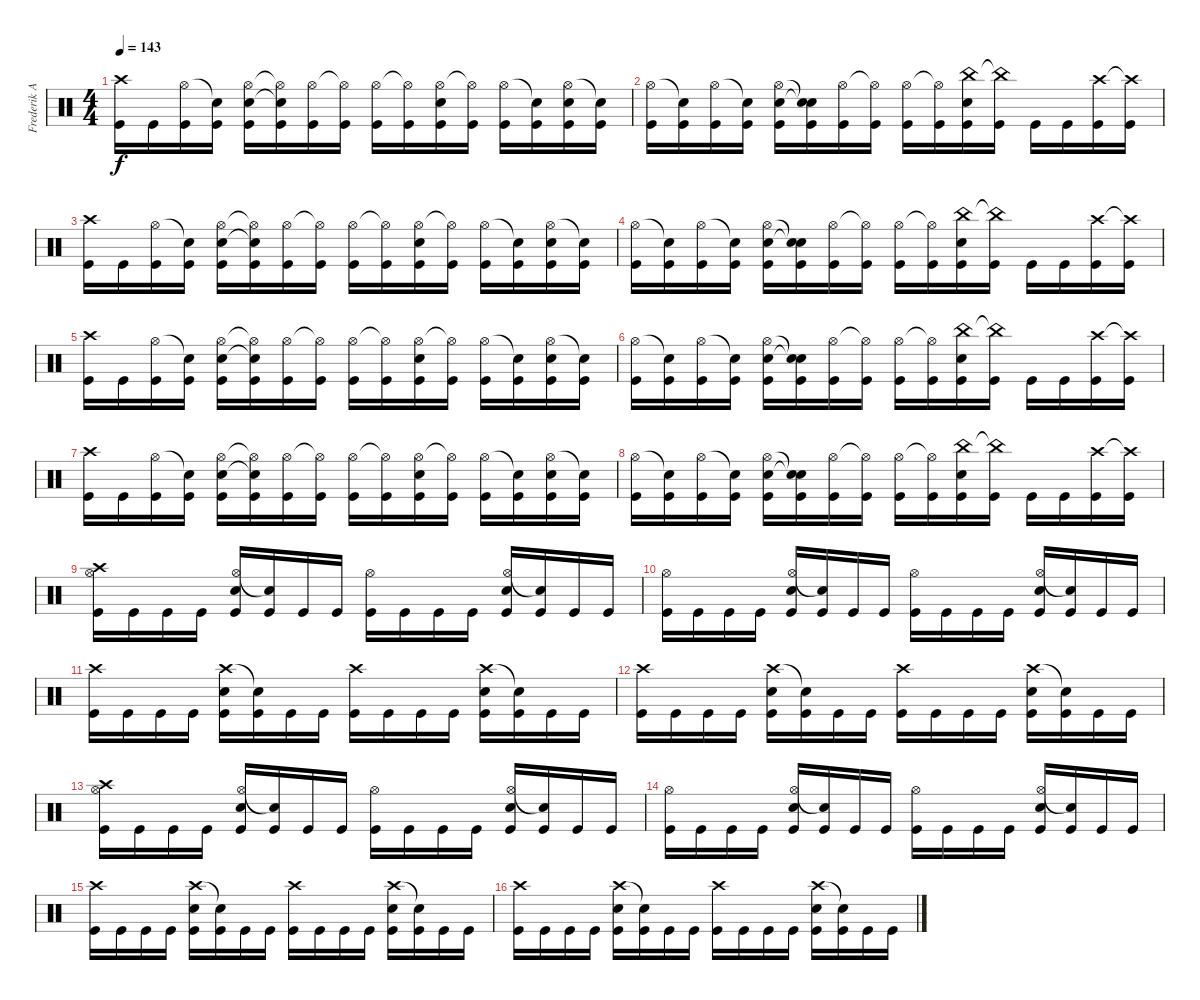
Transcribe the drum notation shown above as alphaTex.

\track ("Frederik Andersson" "Frederik A") {instrument percussion}
\staff {score}
\articulation defaults
\ts (4 4)
\tempo 143
\clef neutral
\ks c
("Crash high (hit)" "Kick (hit)").16{dy f} "Kick (hit)".16 ("Hi-Hat (open)" "Kick (hit)").16 ("Snare (hit)"{t} "Kick (hit)").16 ("Hi-Hat (open)" "Snare (hit) 2" "Kick (hit)").16 ("Hi-Hat (open)"{t} "Snare (hit) 2"{t} "Kick (hit)").16 ("Hi-Hat (open)" "Kick (hit)").16 ("Hi-Hat (open)"{t} "Kick (hit)").16 ("Hi-Hat (open)" "Kick (hit)").16 ("Hi-Hat (open)"{t} "Kick (hit)").16 ("Hi-Hat (open)" "Snare (hit) 2" "Kick (hit)").16 ("Hi-Hat (open)"{t} "Kick (hit)").16 ("Hi-Hat (open)" "Kick (hit)").16 ("Snare (hit)"{t} "Kick (hit)").16 ("Hi-Hat (open)" "Snare (hit) 2" "Kick (hit)").16 ("Snare (hit) 2"{t} "Kick (hit)").16 |
("Hi-Hat (open)" "Kick (hit)").16 ("Snare (hit)"{t} "Kick (hit)").16 ("Hi-Hat (open)" "Kick (hit)").16 ("Snare (hit)"{t} "Kick (hit)").16 ("Hi-Hat (open)" "Snare (hit) 2" "Kick (hit)").16 ("Snare (hit)"{t} "Snare (hit)"{t} "Kick (hit)").16 ("Hi-Hat (open)" "Kick (hit)").16 ("Hi-Hat (open)"{t} "Kick (hit)").16 ("Hi-Hat (open)" "Kick (hit)").16 ("Hi-Hat (open)"{t} "Kick (hit)").16 ("China (hit)" "Snare (hit) 2" "Kick (hit)").16 ("China (hit)"{t} "Kick (hit)").16 "Kick (hit)".16 "Kick (hit)".16 ("Crash high (hit)" "Kick (hit)").16 ("Crash high (hit)"{t} "Kick (hit)").16 |
("Crash high (hit)" "Kick (hit)").16 "Kick (hit)".16 ("Hi-Hat (open)" "Kick (hit)").16 ("Snare (hit)"{t} "Kick (hit)").16 ("Hi-Hat (open)" "Snare (hit) 2" "Kick (hit)").16 ("Hi-Hat (open)"{t} "Snare (hit) 2"{t} "Kick (hit)").16 ("Hi-Hat (open)" "Kick (hit)").16 ("Hi-Hat (open)"{t} "Kick (hit)").16 ("Hi-Hat (open)" "Kick (hit)").16 ("Hi-Hat (open)"{t} "Kick (hit)").16 ("Hi-Hat (open)" "Snare (hit) 2" "Kick (hit)").16 ("Hi-Hat (open)"{t} "Kick (hit)").16 ("Hi-Hat (open)" "Kick (hit)").16 ("Snare (hit)"{t} "Kick (hit)").16 ("Hi-Hat (open)" "Snare (hit) 2" "Kick (hit)").16 ("Snare (hit) 2"{t} "Kick (hit)").16 |
("Hi-Hat (open)" "Kick (hit)").16 ("Snare (hit)"{t} "Kick (hit)").16 ("Hi-Hat (open)" "Kick (hit)").16 ("Snare (hit)"{t} "Kick (hit)").16 ("Hi-Hat (open)" "Snare (hit) 2" "Kick (hit)").16 ("Snare (hit)"{t} "Snare (hit)"{t} "Kick (hit)").16 ("Hi-Hat (open)" "Kick (hit)").16 ("Hi-Hat (open)"{t} "Kick (hit)").16 ("Hi-Hat (open)" "Kick (hit)").16 ("Hi-Hat (open)"{t} "Kick (hit)").16 ("China (hit)" "Snare (hit) 2" "Kick (hit)").16 ("China (hit)"{t} "Kick (hit)").16 "Kick (hit)".16 "Kick (hit)".16 ("Crash high (hit)" "Kick (hit)").16 ("Crash high (hit)"{t} "Kick (hit)").16 |
("Crash high (hit)" "Kick (hit)").16 "Kick (hit)".16 ("Hi-Hat (open)" "Kick (hit)").16 ("Snare (hit)"{t} "Kick (hit)").16 ("Hi-Hat (open)" "Snare (hit) 2" "Kick (hit)").16 ("Hi-Hat (open)"{t} "Snare (hit) 2"{t} "Kick (hit)").16 ("Hi-Hat (open)" "Kick (hit)").16 ("Hi-Hat (open)"{t} "Kick (hit)").16 ("Hi-Hat (open)" "Kick (hit)").16 ("Hi-Hat (open)"{t} "Kick (hit)").16 ("Hi-Hat (open)" "Snare (hit) 2" "Kick (hit)").16 ("Hi-Hat (open)"{t} "Kick (hit)").16 ("Hi-Hat (open)" "Kick (hit)").16 ("Snare (hit)"{t} "Kick (hit)").16 ("Hi-Hat (open)" "Snare (hit) 2" "Kick (hit)").16 ("Snare (hit) 2"{t} "Kick (hit)").16 |
("Hi-Hat (open)" "Kick (hit)").16 ("Snare (hit)"{t} "Kick (hit)").16 ("Hi-Hat (open)" "Kick (hit)").16 ("Snare (hit)"{t} "Kick (hit)").16 ("Hi-Hat (open)" "Snare (hit) 2" "Kick (hit)").16 ("Snare (hit)"{t} "Snare (hit)"{t} "Kick (hit)").16 ("Hi-Hat (open)" "Kick (hit)").16 ("Hi-Hat (open)"{t} "Kick (hit)").16 ("Hi-Hat (open)" "Kick (hit)").16 ("Hi-Hat (open)"{t} "Kick (hit)").16 ("China (hit)" "Snare (hit) 2" "Kick (hit)").16 ("China (hit)"{t} "Kick (hit)").16 "Kick (hit)".16 "Kick (hit)".16 ("Crash high (hit)" "Kick (hit)").16 ("Crash high (hit)"{t} "Kick (hit)").16 |
("Crash high (hit)" "Kick (hit)").16 "Kick (hit)".16 ("Hi-Hat (open)" "Kick (hit)").16 ("Snare (hit)"{t} "Kick (hit)").16 ("Hi-Hat (open)" "Snare (hit) 2" "Kick (hit)").16 ("Hi-Hat (open)"{t} "Snare (hit) 2"{t} "Kick (hit)").16 ("Hi-Hat (open)" "Kick (hit)").16 ("Hi-Hat (open)"{t} "Kick (hit)").16 ("Hi-Hat (open)" "Kick (hit)").16 ("Hi-Hat (open)"{t} "Kick (hit)").16 ("Hi-Hat (open)" "Snare (hit) 2" "Kick (hit)").16 ("Hi-Hat (open)"{t} "Kick (hit)").16 ("Hi-Hat (open)" "Kick (hit)").16 ("Snare (hit)"{t} "Kick (hit)").16 ("Hi-Hat (open)" "Snare (hit) 2" "Kick (hit)").16 ("Snare (hit) 2"{t} "Kick (hit)").16 |
("Hi-Hat (open)" "Kick (hit)").16 ("Snare (hit)"{t} "Kick (hit)").16 ("Hi-Hat (open)" "Kick (hit)").16 ("Snare (hit)"{t} "Kick (hit)").16 ("Hi-Hat (open)" "Snare (hit) 2" "Kick (hit)").16 ("Snare (hit)"{t} "Snare (hit)"{t} "Kick (hit)").16 ("Hi-Hat (open)" "Kick (hit)").16 ("Hi-Hat (open)"{t} "Kick (hit)").16 ("Hi-Hat (open)" "Kick (hit)").16 ("Hi-Hat (open)"{t} "Kick (hit)").16 ("China (hit)" "Snare (hit) 2" "Kick (hit)").16 ("China (hit)"{t} "Kick (hit)").16 "Kick (hit)".16 "Kick (hit)".16 ("Crash high (hit)" "Kick (hit)").16 ("Crash high (hit)"{t} "Kick (hit)").16 |
("Crash high (hit)" "Hi-Hat (open)" "Kick (hit)").16 "Kick (hit)".16 "Kick (hit)".16 "Kick (hit)".16 ("Hi-Hat (open)" "Snare (hit) 2" "Kick (hit)").16 ("Snare (hit) 2"{t} "Kick (hit)").16 "Kick (hit)".16 "Kick (hit)".16 ("Hi-Hat (open)" "Kick (hit)").16 "Kick (hit)".16 "Kick (hit)".16 "Kick (hit)".16 ("Hi-Hat (open)" "Snare (hit) 2" "Kick (hit)").16 ("Snare (hit) 2"{t} "Kick (hit)").16 "Kick (hit)".16 "Kick (hit)".16 |
("Hi-Hat (open)" "Kick (hit)").16 "Kick (hit)".16 "Kick (hit)".16 "Kick (hit)".16 ("Hi-Hat (open)" "Snare (hit) 2" "Kick (hit)").16 ("Snare (hit) 2"{t} "Kick (hit)").16 "Kick (hit)".16 "Kick (hit)".16 ("Hi-Hat (open)" "Kick (hit)").16 "Kick (hit)".16 "Kick (hit)".16 "Kick (hit)".16 ("Hi-Hat (open)" "Snare (hit) 2" "Kick (hit)").16 ("Snare (hit) 2"{t} "Kick (hit)").16 "Kick (hit)".16 "Kick (hit)".16 |
("Crash high (hit)" "Kick (hit)").16 "Kick (hit)".16 "Kick (hit)".16 "Kick (hit)".16 ("Crash high (hit)" "Snare (hit) 2" "Kick (hit)").16 ("Snare (hit) 2"{t} "Kick (hit)").16 "Kick (hit)".16 "Kick (hit)".16 ("Crash high (hit)" "Kick (hit)").16 "Kick (hit)".16 "Kick (hit)".16 "Kick (hit)".16 ("Crash high (hit)" "Snare (hit) 2" "Kick (hit)").16 ("Snare (hit) 2"{t} "Kick (hit)").16 "Kick (hit)".16 "Kick (hit)".16 |
("Crash high (hit)" "Kick (hit)").16 "Kick (hit)".16 "Kick (hit)".16 "Kick (hit)".16 ("Crash high (hit)" "Snare (hit) 2" "Kick (hit)").16 ("Snare (hit) 2"{t} "Kick (hit)").16 "Kick (hit)".16 "Kick (hit)".16 ("Crash high (hit)" "Kick (hit)").16 "Kick (hit)".16 "Kick (hit)".16 "Kick (hit)".16 ("Crash high (hit)" "Snare (hit) 2" "Kick (hit)").16 ("Snare (hit) 2"{t} "Kick (hit)").16 "Kick (hit)".16 "Kick (hit)".16 |
("Crash high (hit)" "Hi-Hat (open)" "Kick (hit)").16 "Kick (hit)".16 "Kick (hit)".16 "Kick (hit)".16 ("Hi-Hat (open)" "Snare (hit) 2" "Kick (hit)").16 ("Snare (hit) 2"{t} "Kick (hit)").16 "Kick (hit)".16 "Kick (hit)".16 ("Hi-Hat (open)" "Kick (hit)").16 "Kick (hit)".16 "Kick (hit)".16 "Kick (hit)".16 ("Hi-Hat (open)" "Snare (hit) 2" "Kick (hit)").16 ("Snare (hit) 2"{t} "Kick (hit)").16 "Kick (hit)".16 "Kick (hit)".16 |
("Hi-Hat (open)" "Kick (hit)").16 "Kick (hit)".16 "Kick (hit)".16 "Kick (hit)".16 ("Hi-Hat (open)" "Snare (hit) 2" "Kick (hit)").16 ("Snare (hit) 2"{t} "Kick (hit)").16 "Kick (hit)".16 "Kick (hit)".16 ("Hi-Hat (open)" "Kick (hit)").16 "Kick (hit)".16 "Kick (hit)".16 "Kick (hit)".16 ("Hi-Hat (open)" "Snare (hit) 2" "Kick (hit)").16 ("Snare (hit) 2"{t} "Kick (hit)").16 "Kick (hit)".16 "Kick (hit)".16 |
("Crash high (hit)" "Kick (hit)").16 "Kick (hit)".16 "Kick (hit)".16 "Kick (hit)".16 ("Crash high (hit)" "Snare (hit) 2" "Kick (hit)").16 ("Snare (hit) 2"{t} "Kick (hit)").16 "Kick (hit)".16 "Kick (hit)".16 ("Crash high (hit)" "Kick (hit)").16 "Kick (hit)".16 "Kick (hit)".16 "Kick (hit)".16 ("Crash high (hit)" "Snare (hit) 2" "Kick (hit)").16 ("Snare (hit) 2"{t} "Kick (hit)").16 "Kick (hit)".16 "Kick (hit)".16 |
("Crash high (hit)" "Kick (hit)").16 "Kick (hit)".16 "Kick (hit)".16 "Kick (hit)".16 ("Crash high (hit)" "Snare (hit) 2" "Kick (hit)").16 ("Snare (hit) 2"{t} "Kick (hit)").16 "Kick (hit)".16 "Kick (hit)".16 ("Crash high (hit)" "Kick (hit)").16 "Kick (hit)".16 "Kick (hit)".16 "Kick (hit)".16 ("Crash high (hit)" "Snare (hit) 2" "Kick (hit)").16 ("Snare (hit) 2"{t} "Kick (hit)").16 "Kick (hit)".16 "Kick (hit)".16
